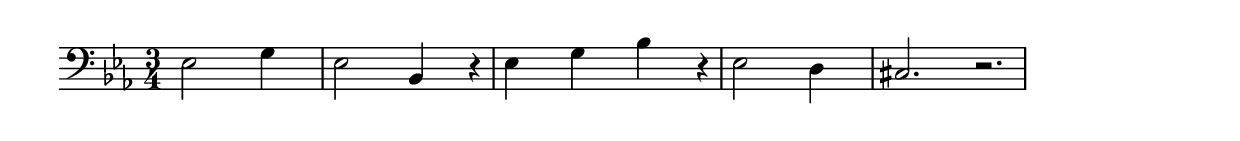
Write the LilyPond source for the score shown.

\version "2.18.2"
\header {
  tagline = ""
}

\include "articulate.ly"

\score {

\unfoldRepeats \articulate
<<

\new Staff \relative c' {
  \numericTimeSignature
  \time 3/4
  \key ees \major
  \clef bass
  ees,2( g4 |
  ees2 bes4) |
  ees( g bes) |
  ees,2( d4 |
  cis2.) |
  
}


>>

\layout {
    %  ragged-last = ##t
    %  line-width = 150\mm
    indent = 0\mm
}

\midi {
     \tempo 2. = 66
}

} %score

